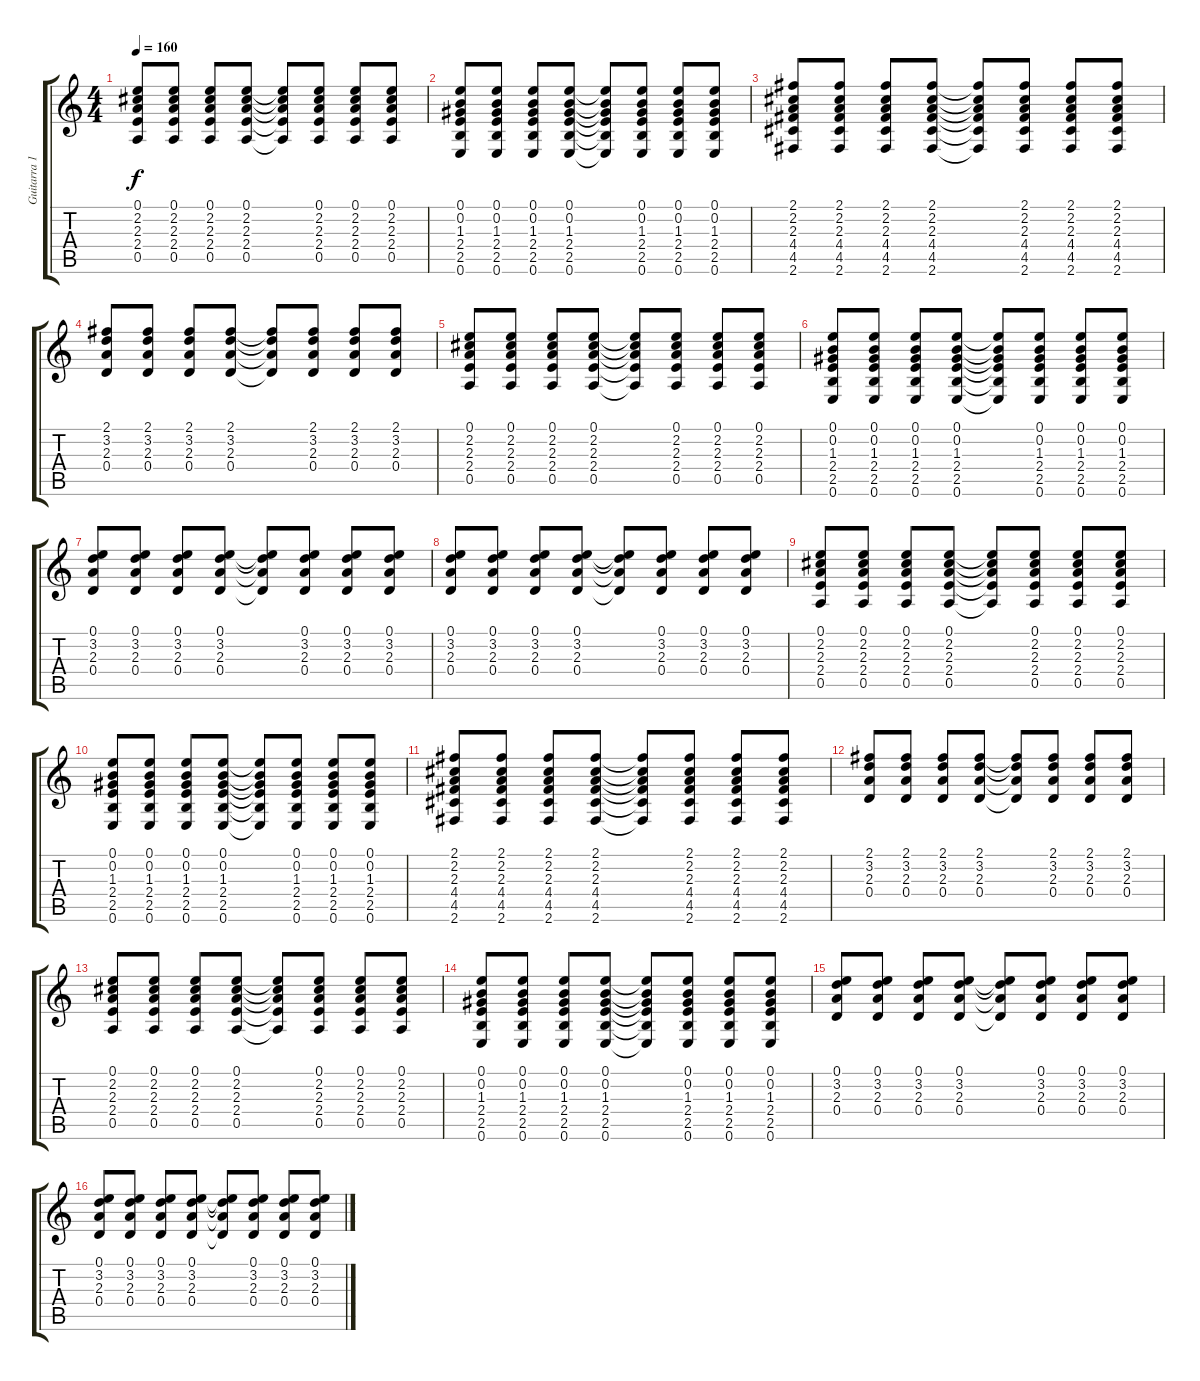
\track ("Guitarra 1" "Guitarra 1") {instrument acousticguitarsteel}
\staff {score tabs}
\tuning (E4 B3 G3 D3 A2 E2) {hide}
\ts (4 4)
\tempo 160
\clef g2
\ks c
(0.1 2.2 2.3 2.4 0.5).8{dy f} (0.1 2.2 2.3 2.4 0.5).8 (0.1 2.2 2.3 2.4 0.5).8 (0.1 2.2 2.3 2.4 0.5).8 (0.1{t} 2.2{t} 2.3{t} 2.4{t} 0.5{t}).8 (0.1 2.2 2.3 2.4 0.5).8 (0.1 2.2 2.3 2.4 0.5).8 (0.1 2.2 2.3 2.4 0.5).8 |
(0.1 0.2 1.3 2.4 2.5 0.6).8 (0.1 0.2 1.3 2.4 2.5 0.6).8 (0.1 0.2 1.3 2.4 2.5 0.6).8 (0.1 0.2 1.3 2.4 2.5 0.6).8 (0.1{t} 0.2{t} 1.3{t} 2.4{t} 2.5{t} 0.6{t}).8 (0.1 0.2 1.3 2.4 2.5 0.6).8 (0.1 0.2 1.3 2.4 2.5 0.6).8 (0.1 0.2 1.3 2.4 2.5 0.6).8 |
(2.1 2.2 2.3 4.4 4.5 2.6).8 (2.1 2.2 2.3 4.4 4.5 2.6).8 (2.1 2.2 2.3 4.4 4.5 2.6).8 (2.1 2.2 2.3 4.4 4.5 2.6).8 (2.1{t} 2.2{t} 2.3{t} 4.4{t} 4.5{t} 2.6{t}).8 (2.1 2.2 2.3 4.4 4.5 2.6).8 (2.1 2.2 2.3 4.4 4.5 2.6).8 (2.1 2.2 2.3 4.4 4.5 2.6).8 |
(2.1 3.2 2.3 0.4).8 (2.1 3.2 2.3 0.4).8 (2.1 3.2 2.3 0.4).8 (2.1 3.2 2.3 0.4).8 (2.1{t} 3.2{t} 2.3{t} 0.4{t}).8 (2.1 3.2 2.3 0.4).8 (2.1 3.2 2.3 0.4).8 (2.1 3.2 2.3 0.4).8 |
(0.1 2.2 2.3 2.4 0.5).8 (0.1 2.2 2.3 2.4 0.5).8 (0.1 2.2 2.3 2.4 0.5).8 (0.1 2.2 2.3 2.4 0.5).8 (0.1{t} 2.2{t} 2.3{t} 2.4{t} 0.5{t}).8 (0.1 2.2 2.3 2.4 0.5).8 (0.1 2.2 2.3 2.4 0.5).8 (0.1 2.2 2.3 2.4 0.5).8 |
(0.1 0.2 1.3 2.4 2.5 0.6).8 (0.1 0.2 1.3 2.4 2.5 0.6).8 (0.1 0.2 1.3 2.4 2.5 0.6).8 (0.1 0.2 1.3 2.4 2.5 0.6).8 (0.1{t} 0.2{t} 1.3{t} 2.4{t} 2.5{t} 0.6{t}).8 (0.1 0.2 1.3 2.4 2.5 0.6).8 (0.1 0.2 1.3 2.4 2.5 0.6).8 (0.1 0.2 1.3 2.4 2.5 0.6).8 |
(0.1 3.2 2.3 0.4).8 (0.1 3.2 2.3 0.4).8 (0.1 3.2 2.3 0.4).8 (0.1 3.2 2.3 0.4).8 (0.1{t} 3.2{t} 2.3{t} 0.4{t}).8 (0.1 3.2 2.3 0.4).8 (0.1 3.2 2.3 0.4).8 (0.1 3.2 2.3 0.4).8 |
(0.1 3.2 2.3 0.4).8 (0.1 3.2 2.3 0.4).8 (0.1 3.2 2.3 0.4).8 (0.1 3.2 2.3 0.4).8 (0.1{t} 3.2{t} 2.3{t} 0.4{t}).8 (0.1 3.2 2.3 0.4).8 (0.1 3.2 2.3 0.4).8 (0.1 3.2 2.3 0.4).8 |
(0.1 2.2 2.3 2.4 0.5).8 (0.1 2.2 2.3 2.4 0.5).8 (0.1 2.2 2.3 2.4 0.5).8 (0.1 2.2 2.3 2.4 0.5).8 (0.1{t} 2.2{t} 2.3{t} 2.4{t} 0.5{t}).8 (0.1 2.2 2.3 2.4 0.5).8 (0.1 2.2 2.3 2.4 0.5).8 (0.1 2.2 2.3 2.4 0.5).8 |
(0.1 0.2 1.3 2.4 2.5 0.6).8 (0.1 0.2 1.3 2.4 2.5 0.6).8 (0.1 0.2 1.3 2.4 2.5 0.6).8 (0.1 0.2 1.3 2.4 2.5 0.6).8 (0.1{t} 0.2{t} 1.3{t} 2.4{t} 2.5{t} 0.6{t}).8 (0.1 0.2 1.3 2.4 2.5 0.6).8 (0.1 0.2 1.3 2.4 2.5 0.6).8 (0.1 0.2 1.3 2.4 2.5 0.6).8 |
(2.1 2.2 2.3 4.4 4.5 2.6).8 (2.1 2.2 2.3 4.4 4.5 2.6).8 (2.1 2.2 2.3 4.4 4.5 2.6).8 (2.1 2.2 2.3 4.4 4.5 2.6).8 (2.1{t} 2.2{t} 2.3{t} 4.4{t} 4.5{t} 2.6{t}).8 (2.1 2.2 2.3 4.4 4.5 2.6).8 (2.1 2.2 2.3 4.4 4.5 2.6).8 (2.1 2.2 2.3 4.4 4.5 2.6).8 |
(2.1 3.2 2.3 0.4).8 (2.1 3.2 2.3 0.4).8 (2.1 3.2 2.3 0.4).8 (2.1 3.2 2.3 0.4).8 (2.1{t} 3.2{t} 2.3{t} 0.4{t}).8 (2.1 3.2 2.3 0.4).8 (2.1 3.2 2.3 0.4).8 (2.1 3.2 2.3 0.4).8 |
(0.1 2.2 2.3 2.4 0.5).8 (0.1 2.2 2.3 2.4 0.5).8 (0.1 2.2 2.3 2.4 0.5).8 (0.1 2.2 2.3 2.4 0.5).8 (0.1{t} 2.2{t} 2.3{t} 2.4{t} 0.5{t}).8 (0.1 2.2 2.3 2.4 0.5).8 (0.1 2.2 2.3 2.4 0.5).8 (0.1 2.2 2.3 2.4 0.5).8 |
(0.1 0.2 1.3 2.4 2.5 0.6).8 (0.1 0.2 1.3 2.4 2.5 0.6).8 (0.1 0.2 1.3 2.4 2.5 0.6).8 (0.1 0.2 1.3 2.4 2.5 0.6).8 (0.1{t} 0.2{t} 1.3{t} 2.4{t} 2.5{t} 0.6{t}).8 (0.1 0.2 1.3 2.4 2.5 0.6).8 (0.1 0.2 1.3 2.4 2.5 0.6).8 (0.1 0.2 1.3 2.4 2.5 0.6).8 |
(0.1 3.2 2.3 0.4).8 (0.1 3.2 2.3 0.4).8 (0.1 3.2 2.3 0.4).8 (0.1 3.2 2.3 0.4).8 (0.1{t} 3.2{t} 2.3{t} 0.4{t}).8 (0.1 3.2 2.3 0.4).8 (0.1 3.2 2.3 0.4).8 (0.1 3.2 2.3 0.4).8 |
(0.1 3.2 2.3 0.4).8 (0.1 3.2 2.3 0.4).8 (0.1 3.2 2.3 0.4).8 (0.1 3.2 2.3 0.4).8 (0.1{t} 3.2{t} 2.3{t} 0.4{t}).8 (0.1 3.2 2.3 0.4).8 (0.1 3.2 2.3 0.4).8 (0.1 3.2 2.3 0.4).8
